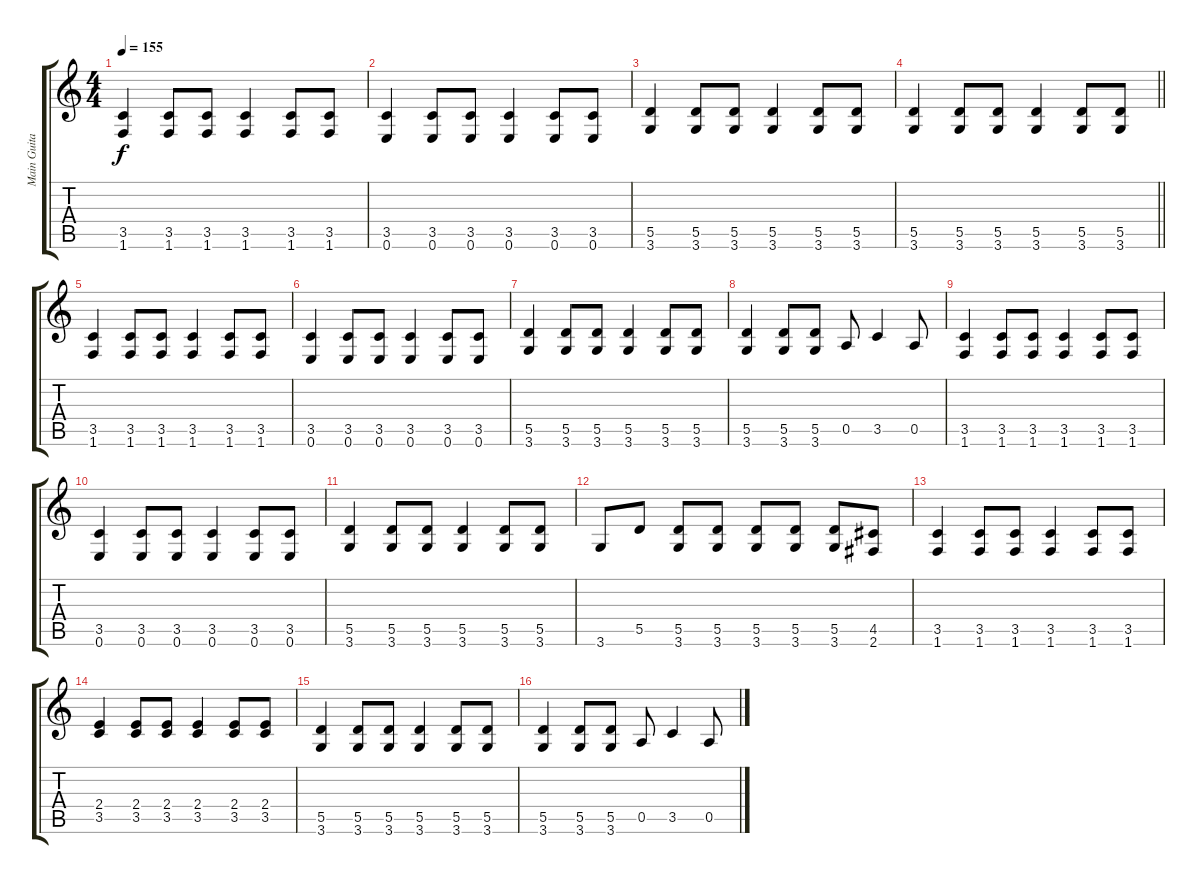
\track ("Main Guitar" "Main Guita") {instrument overdrivenguitar}
\staff {score tabs}
\tuning (E4 B3 G3 D3 A2 E2) {hide}
\ts (4 4)
\tempo 155
\clef g2
\ks c
(3.5 1.6).4{dy f} (3.5 1.6).8 (3.5 1.6).8 (3.5 1.6).4 (3.5 1.6).8 (3.5 1.6).8 |
(3.5 0.6).4 (3.5 0.6).8 (3.5 0.6).8 (3.5 0.6).4 (3.5 0.6).8 (3.5 0.6).8 |
(5.5 3.6).4 (5.5 3.6).8 (5.5 3.6).8 (5.5 3.6).4 (5.5 3.6).8 (5.5 3.6).8 |
\barLineRight lightlight
(5.5 3.6).4 (5.5 3.6).8 (5.5 3.6).8 (5.5 3.6).4 (5.5 3.6).8 (5.5 3.6).8 |
(3.5 1.6).4 (3.5 1.6).8 (3.5 1.6).8 (3.5 1.6).4 (3.5 1.6).8 (3.5 1.6).8 |
(3.5 0.6).4 (3.5 0.6).8 (3.5 0.6).8 (3.5 0.6).4 (3.5 0.6).8 (3.5 0.6).8 |
(5.5 3.6).4 (5.5 3.6).8 (5.5 3.6).8 (5.5 3.6).4 (5.5 3.6).8 (5.5 3.6).8 |
(5.5 3.6).4 (5.5 3.6).8 (5.5 3.6).8 0.5.8 3.5.4 0.5.8 |
(3.5 1.6).4 (3.5 1.6).8 (3.5 1.6).8 (3.5 1.6).4 (3.5 1.6).8 (3.5 1.6).8 |
(3.5 0.6).4 (3.5 0.6).8 (3.5 0.6).8 (3.5 0.6).4 (3.5 0.6).8 (3.5 0.6).8 |
(5.5 3.6).4 (5.5 3.6).8 (5.5 3.6).8 (5.5 3.6).4 (5.5 3.6).8 (5.5 3.6).8 |
3.6.8 5.5.8 (5.5 3.6).8 (5.5 3.6).8 (5.5 3.6).8 (5.5 3.6).8 (5.5 3.6).8 (4.5 2.6).8 |
(3.5 1.6).4 (3.5 1.6).8 (3.5 1.6).8 (3.5 1.6).4 (3.5 1.6).8 (3.5 1.6).8 |
(2.4 3.5).4 (2.4 3.5).8 (2.4 3.5).8 (2.4 3.5).4 (2.4 3.5).8 (2.4 3.5).8 |
(5.5 3.6).4 (5.5 3.6).8 (5.5 3.6).8 (5.5 3.6).4 (5.5 3.6).8 (5.5 3.6).8 |
(5.5 3.6).4 (5.5 3.6).8 (5.5 3.6).8 0.5.8 3.5.4 0.5.8
